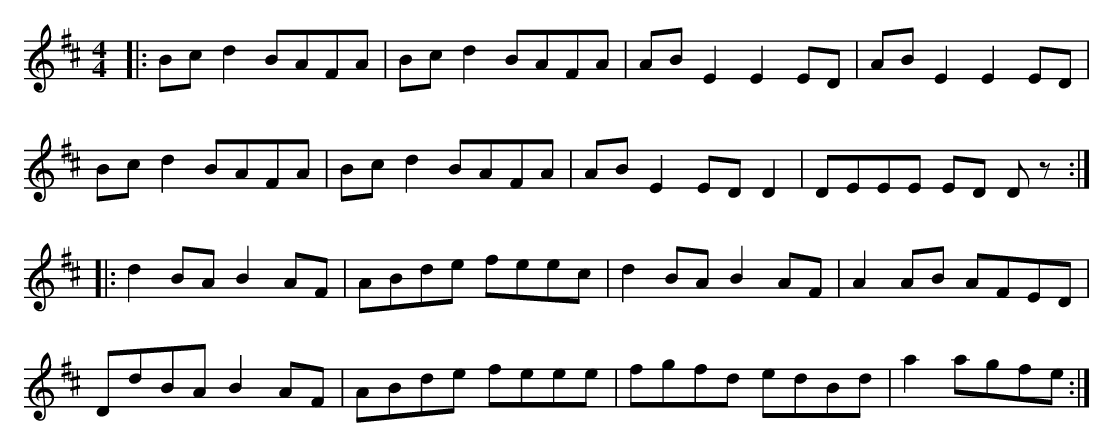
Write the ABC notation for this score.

X:1
M:4/4
K:Bmin
|:Bc d2 BAFA|Bc d2 BAFA|AB E2 E2 ED|AB E2 E2 ED|
Bc d2 BAFA|Bc d2 BAFA|AB E2 ED D2|DEEE ED Dz:|
|:d2 BA B2 AF|ABde feec|d2 BA B2 AF|A2 AB AFED|
DdBA B2 AF|ABde feee|fgfd edBd|a2 agfe:|
